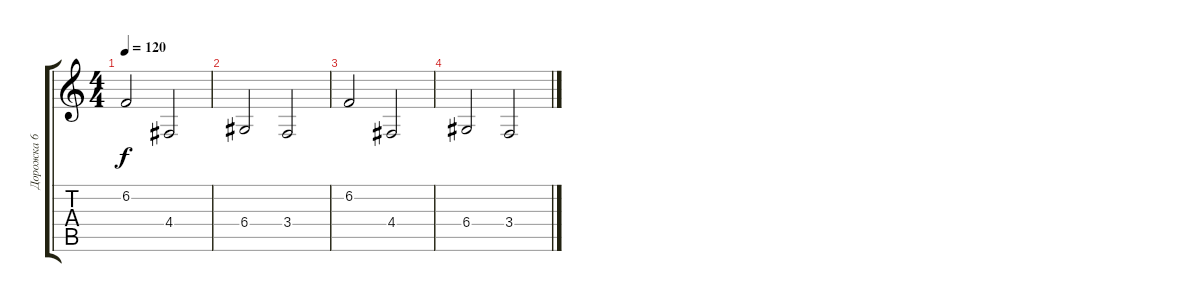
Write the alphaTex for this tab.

\track ("Дорожка 6" "Дорожка 6") {instrument stringensemble1}
\staff {score tabs}
\tuning (E4 B3 G3 D3 A2 E2) {hide}
\ts (4 4)
\tempo 120
\clef g2
\ks c
6.2.2{dy f} 4.4.2 |
6.4.2 3.4.2 |
6.2.2 4.4.2 |
6.4.2 3.4.2
